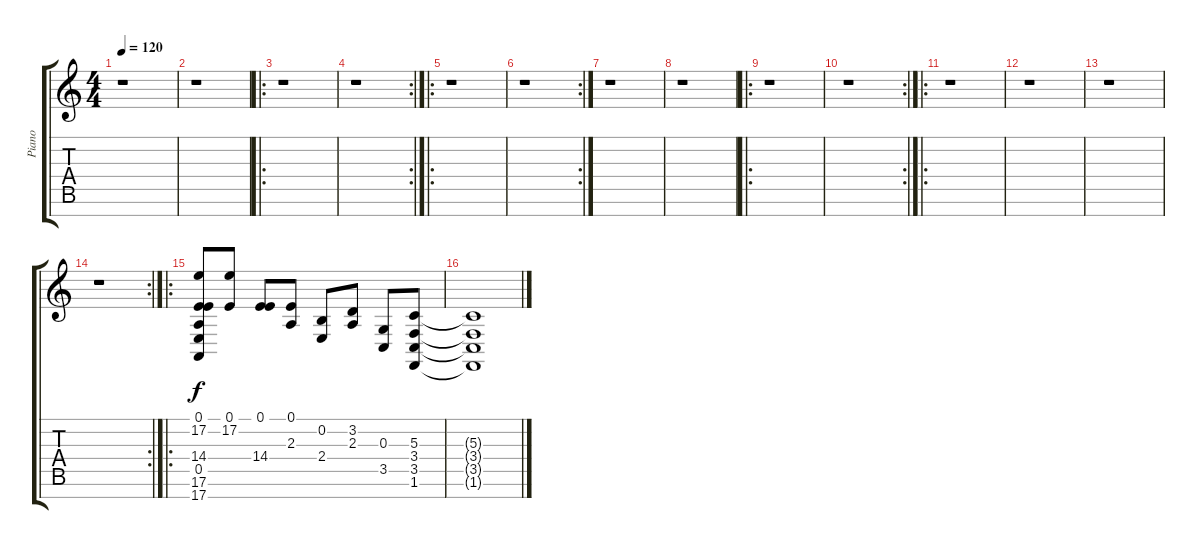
\track ("Piano" "Piano") {instrument acousticgrandpiano}
\staff {score tabs}
\tuning (E4 B3 G3 D3 A2 E2 B1) {hide}
\ts (4 4)
\tempo 120
\clef g2
\ks c
r.1{dy f instrument acousticgrandpiano} |
r.1 |
\ro
r.1 |
\rc 2
r.1 |
\ro
r.1 |
\rc 2
r.1 |
r.1 |
r.1 |
\ro
r.1 |
\rc 2
r.1 |
\ro
r.1 |
r.1 |
r.1 |
\rc 2
r.1 |
\ro
(0.1 17.2 14.4 0.5 17.6 17.7).8 (0.1 17.2).8 (0.1 14.4).8 (0.1 2.3).8 (0.2 2.4).8 (3.2 2.3).8 (0.3 3.5).8 (5.3 3.4 3.5 1.6).8 |
(5.3{t} 3.4{t} 3.5{t} 1.6{t}).1
